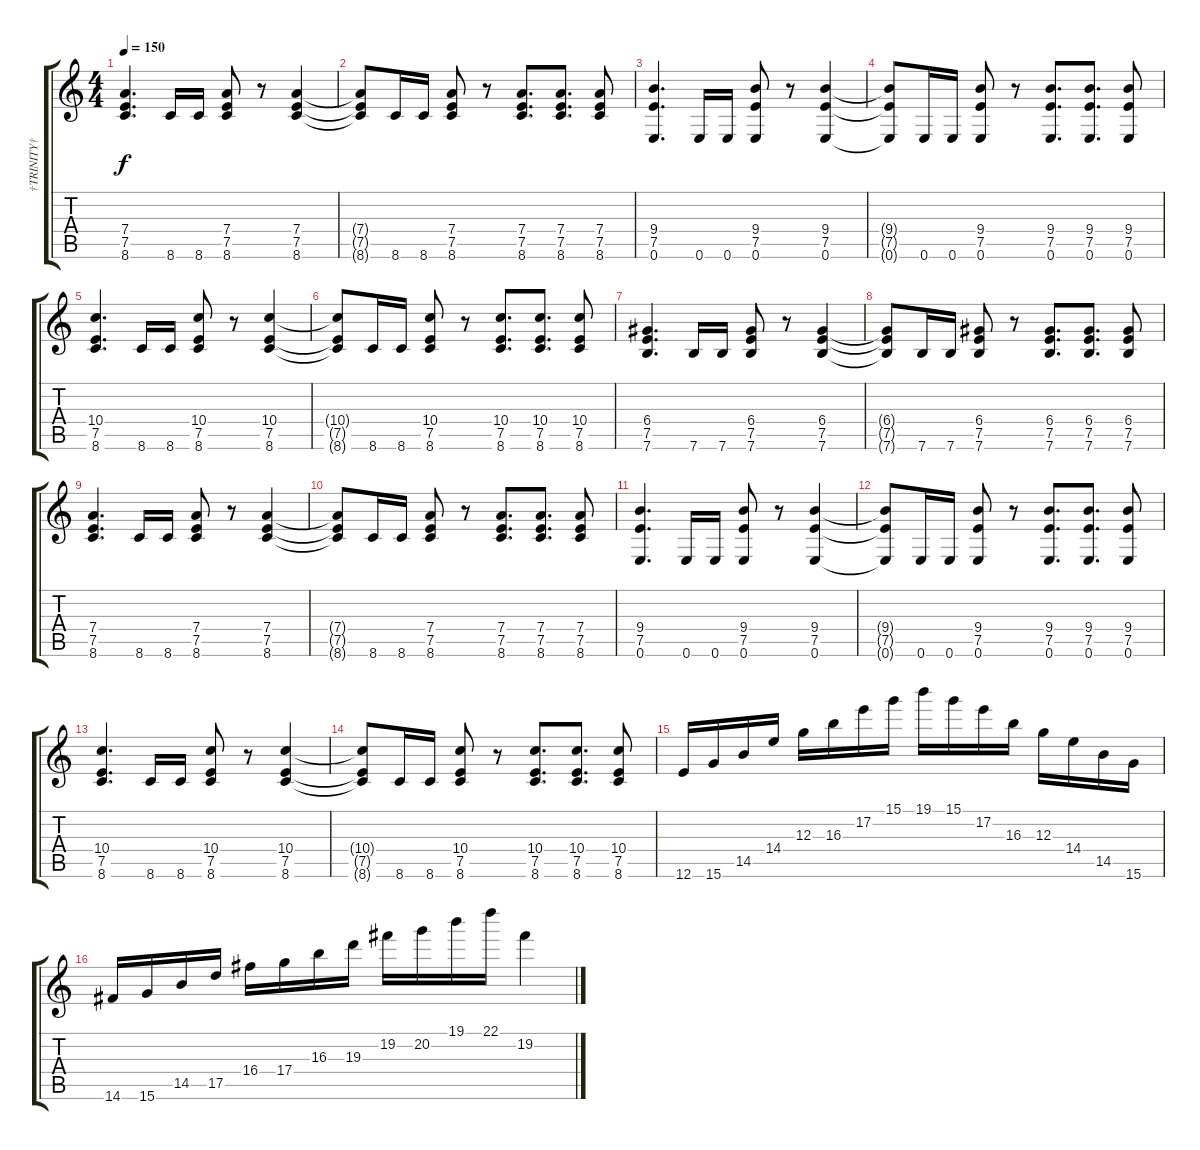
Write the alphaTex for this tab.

\track ("†TRINITY†" "†TRINITY†") {instrument distortionguitar}
\staff {score tabs}
\tuning (E4 B3 G3 D3 A2 E2) {hide}
\ts (4 4)
\tempo 150
\clef g2
\ks c
(7.4 7.5 8.6).4{d dy f} 8.6.16 8.6.16 (7.4 7.5 8.6).8 r.8 (7.4 7.5 8.6).4 |
(7.4{t} 7.5{t} 8.6{t}).8 8.6.16 8.6.16 (7.4 7.5 8.6).8 r.8 (7.4 7.5 8.6).8{d} (7.4 7.5 8.6).8{d} (7.4 7.5 8.6).8 |
(9.4 7.5 0.6).4{d} 0.6.16 0.6.16 (9.4 7.5 0.6).8 r.8 (9.4 7.5 0.6).4 |
(9.4{t} 7.5{t} 0.6{t}).8 0.6.16 0.6.16 (9.4 7.5 0.6).8 r.8 (9.4 7.5 0.6).8{d} (9.4 7.5 0.6).8{d} (9.4 7.5 0.6).8 |
(10.4 7.5 8.6).4{d} 8.6.16 8.6.16 (10.4 7.5 8.6).8 r.8 (10.4 7.5 8.6).4 |
(10.4{t} 7.5{t} 8.6{t}).8 8.6.16 8.6.16 (10.4 7.5 8.6).8 r.8 (10.4 7.5 8.6).8{d} (10.4 7.5 8.6).8{d} (10.4 7.5 8.6).8 |
(6.4 7.5 7.6).4{d} 7.6.16 7.6.16 (6.4 7.5 7.6).8 r.8 (6.4 7.5 7.6).4 |
(6.4{t} 7.5{t} 7.6{t}).8 7.6.16 7.6.16 (6.4 7.5 7.6).8 r.8 (6.4 7.5 7.6).8{d} (6.4 7.5 7.6).8{d} (6.4 7.5 7.6).8 |
(7.4 7.5 8.6).4{d} 8.6.16 8.6.16 (7.4 7.5 8.6).8 r.8 (7.4 7.5 8.6).4 |
(7.4{t} 7.5{t} 8.6{t}).8 8.6.16 8.6.16 (7.4 7.5 8.6).8 r.8 (7.4 7.5 8.6).8{d} (7.4 7.5 8.6).8{d} (7.4 7.5 8.6).8 |
(9.4 7.5 0.6).4{d} 0.6.16 0.6.16 (9.4 7.5 0.6).8 r.8 (9.4 7.5 0.6).4 |
(9.4{t} 7.5{t} 0.6{t}).8 0.6.16 0.6.16 (9.4 7.5 0.6).8 r.8 (9.4 7.5 0.6).8{d} (9.4 7.5 0.6).8{d} (9.4 7.5 0.6).8 |
(10.4 7.5 8.6).4{d} 8.6.16 8.6.16 (10.4 7.5 8.6).8 r.8 (10.4 7.5 8.6).4 |
(10.4{t} 7.5{t} 8.6{t}).8 8.6.16 8.6.16 (10.4 7.5 8.6).8 r.8 (10.4 7.5 8.6).8{d} (10.4 7.5 8.6).8{d} (10.4 7.5 8.6).8 |
12.6.16 15.6.16 14.5.16 14.4.16 12.3.16 16.3.16 17.2.16 15.1.16 19.1.16 15.1.16 17.2.16 16.3.16 12.3.16 14.4.16 14.5.16 15.6.16 |
14.6.16 15.6.16 14.5.16 17.5.16 16.4.16 17.4.16 16.3.16 19.3.16 19.2.16 20.2.16 19.1.16 22.1.16 19.2.4
